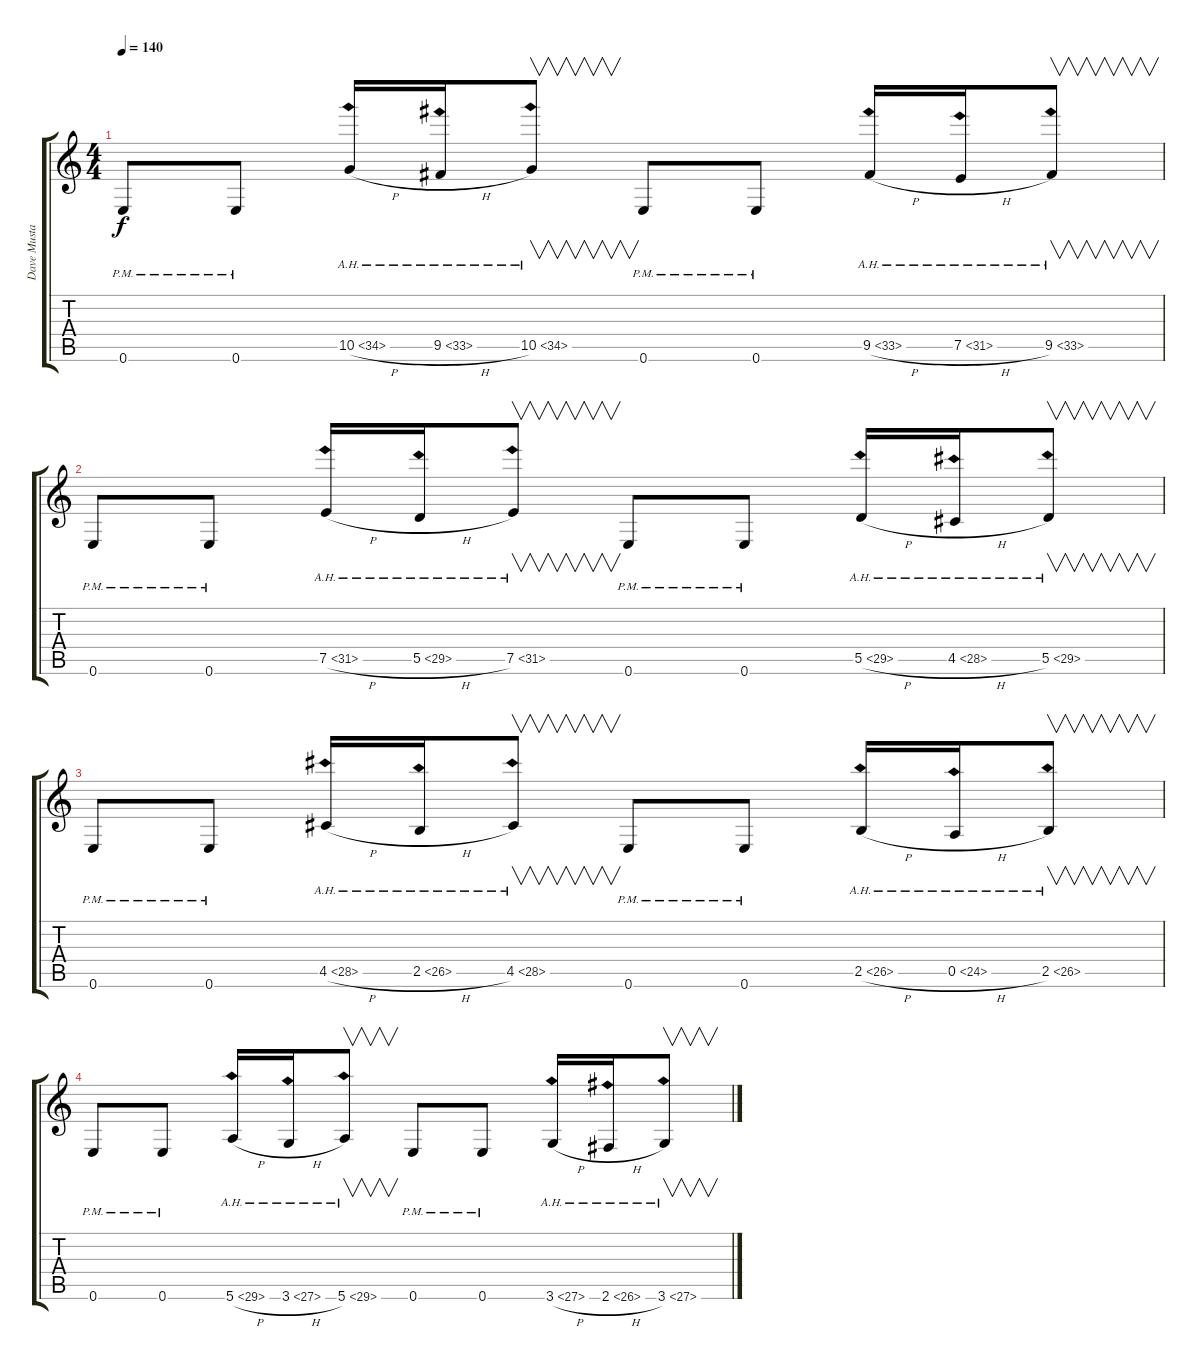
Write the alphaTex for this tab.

\track ("Dave Mustaine" "Dave Musta") {instrument distortionguitar}
\staff {score tabs}
\tuning (E4 B3 G3 D3 A2 E2) {hide}
\ts (4 4)
\tempo 140
\clef g2
\ks c
0.6{pm}.8{dy f} 0.6{pm}.8 10.5{ah 24 h}.16 9.5{ah 24 h}.16 10.5{ah 24}.8{v} 0.6{pm}.8 0.6{pm}.8 9.5{ah 24 h}.16 7.5{ah 24 h}.16 9.5{ah 24}.8{v} |
0.6{pm}.8 0.6{pm}.8 7.5{ah 24 h}.16 5.5{ah 24 h}.16 7.5{ah 24}.8{v} 0.6{pm}.8 0.6{pm}.8 5.5{ah 24 h}.16 4.5{ah 24 h}.16 5.5{ah 24}.8{v} |
0.6{pm}.8 0.6{pm}.8 4.5{ah 24 h}.16 2.5{ah 24 h}.16 4.5{ah 24}.8{v} 0.6{pm}.8 0.6{pm}.8 2.5{ah 24 h}.16 0.5{ah 24 h}.16 2.5{ah 24}.8{v} |
0.6{pm}.8 0.6{pm}.8 5.6{ah 24 h}.16 3.6{ah 24 h}.16 5.6{ah 24}.8{v} 0.6{pm}.8 0.6{pm}.8 3.6{ah 24 h}.16 2.6{ah 24 h}.16 3.6{ah 24}.8{v}
